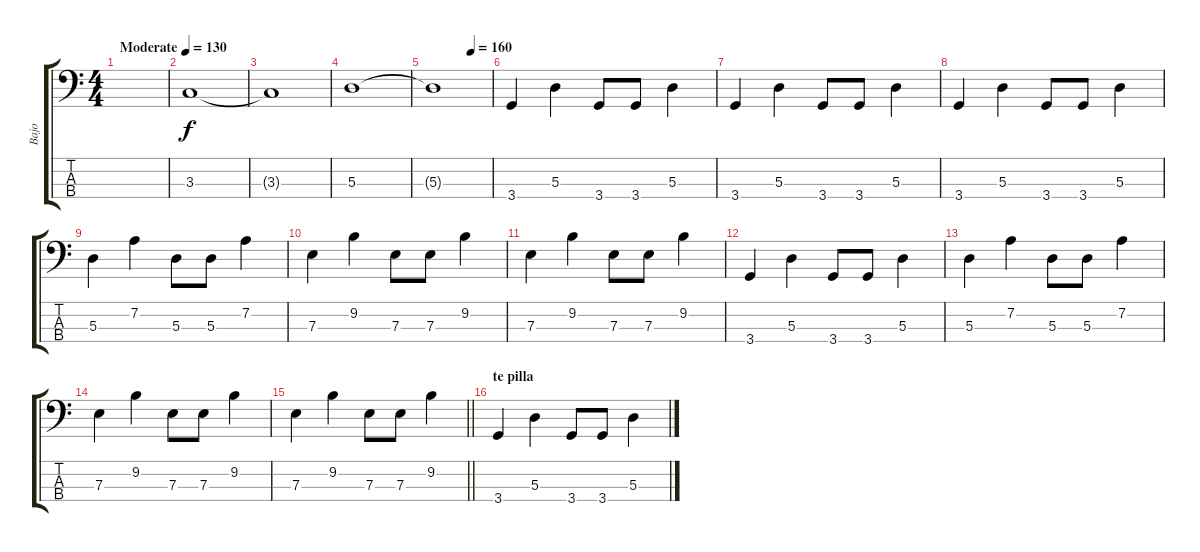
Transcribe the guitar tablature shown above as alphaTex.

\track ("Bajo" "Bajo") {instrument electricbassfinger}
\staff {score tabs}
\tuning (G2 D2 A1 E1) {hide}
\ts (4 4)
\tempo (130 "Moderate")
\clef f4
\ks c
|
3.3.1 |
3.3{t}.1 |
5.3.1 |
\tempo (160 0.65625)
5.3{t}.1 |
3.4.4 5.3.4 3.4.8 3.4.8 5.3.4 |
3.4.4 5.3.4 3.4.8 3.4.8 5.3.4 |
3.4.4 5.3.4 3.4.8 3.4.8 5.3.4 |
5.3.4 7.2.4 5.3.8 5.3.8 7.2.4 |
7.3.4 9.2.4 7.3.8 7.3.8 9.2.4 |
7.3.4 9.2.4 7.3.8 7.3.8 9.2.4 |
3.4.4 5.3.4 3.4.8 3.4.8 5.3.4 |
5.3.4 7.2.4 5.3.8 5.3.8 7.2.4 |
7.3.4 9.2.4 7.3.8 7.3.8 9.2.4 |
\barLineRight lightlight
7.3.4 9.2.4 7.3.8 7.3.8 9.2.4 |
\section ("" "te pilla")
3.4.4 5.3.4 3.4.8 3.4.8 5.3.4
